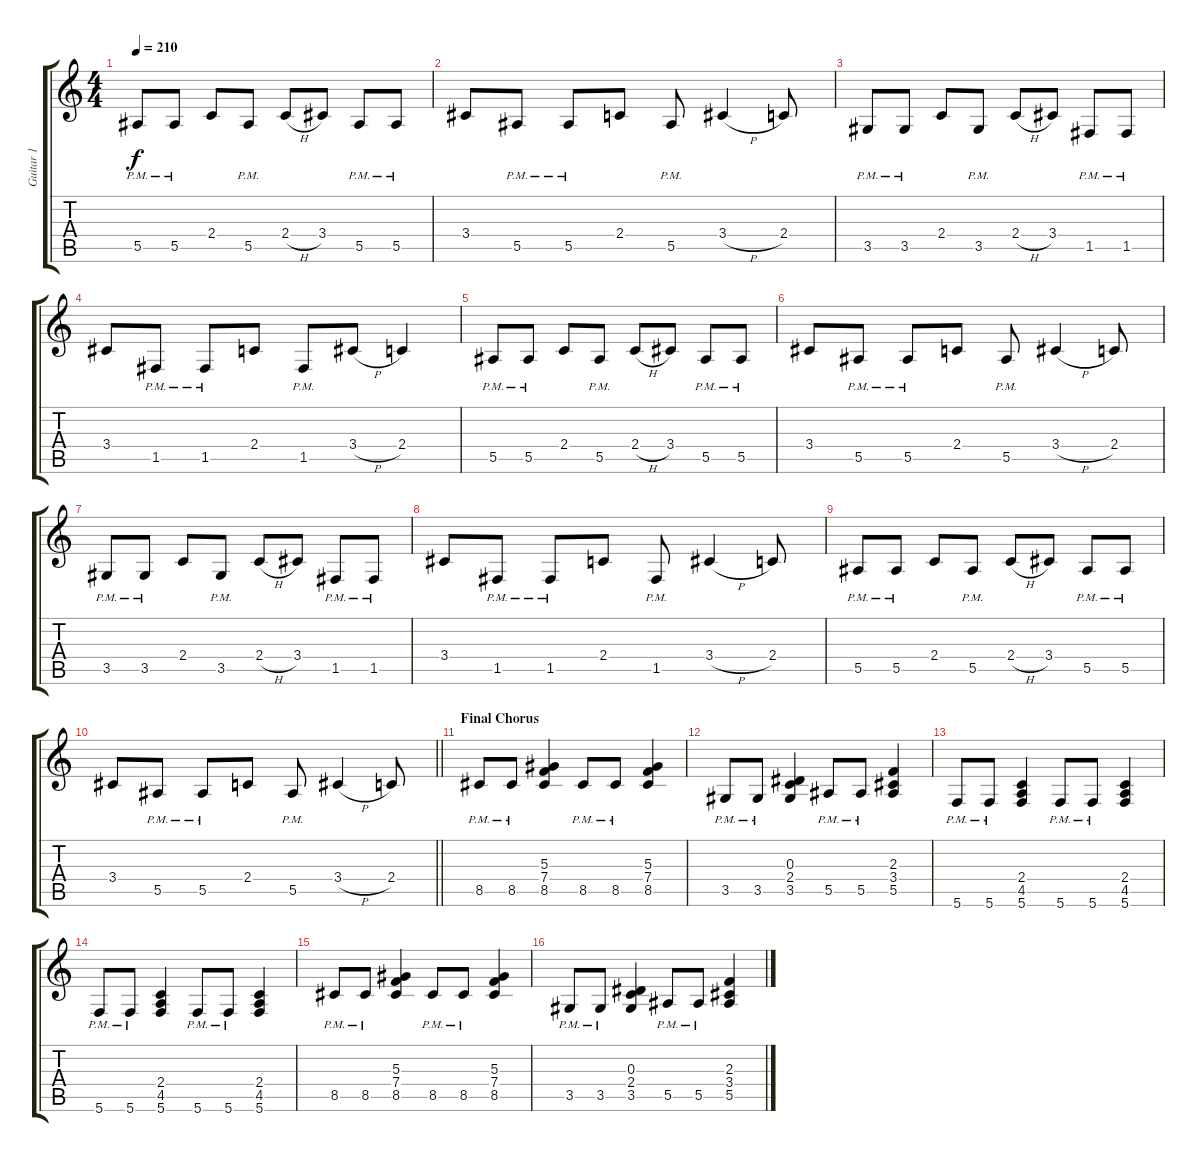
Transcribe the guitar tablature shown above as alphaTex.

\track ("Guitar 1" "Guitar 1") {instrument distortionguitar}
\staff {score tabs}
\tuning (C4 G3 Eb3 Bb2 F2 C2) {hide}
\ts (4 4)
\tempo 210
\clef g2
\ks c
5.5{pm}.8{dy f} 5.5{pm}.8 2.4.8 5.5{pm}.8 2.4{h}.8 3.4.8 5.5{pm}.8 5.5{pm}.8 |
3.4.8 5.5{pm}.8 5.5{pm}.8 2.4.8 5.5{pm}.8 3.4{h}.4 2.4.8 |
3.5{pm}.8 3.5{pm}.8 2.4.8 3.5{pm}.8 2.4{h}.8 3.4.8 1.5{pm}.8 1.5{pm}.8 |
3.4.8 1.5{pm}.8 1.5{pm}.8 2.4.8 1.5{pm}.8 3.4{h}.8 2.4.4 |
5.5{pm}.8 5.5{pm}.8 2.4.8 5.5{pm}.8 2.4{h}.8 3.4.8 5.5{pm}.8 5.5{pm}.8 |
3.4.8 5.5{pm}.8 5.5{pm}.8 2.4.8 5.5{pm}.8 3.4{h}.4 2.4.8 |
3.5{pm}.8 3.5{pm}.8 2.4.8 3.5{pm}.8 2.4{h}.8 3.4.8 1.5{pm}.8 1.5{pm}.8 |
3.4.8 1.5{pm}.8 1.5{pm}.8 2.4.8 1.5{pm}.8 3.4{h}.4 2.4.8 |
5.5{pm}.8 5.5{pm}.8 2.4.8 5.5{pm}.8 2.4{h}.8 3.4.8 5.5{pm}.8 5.5{pm}.8 |
\barLineRight lightlight
3.4.8 5.5{pm}.8 5.5{pm}.8 2.4.8 5.5{pm}.8 3.4{h}.4 2.4.8 |
\section ("" "Final Chorus")
8.5{pm}.8 8.5{pm}.8 (5.3 7.4 8.5).4 8.5{pm}.8 8.5{pm}.8 (5.3 7.4 8.5).4 |
3.5{pm}.8 3.5{pm}.8 (0.3 2.4 3.5).4 5.5{pm}.8 5.5{pm}.8 (2.3 3.4 5.5).4 |
5.6{pm}.8 5.6{pm}.8 (2.4 4.5 5.6).4 5.6{pm}.8 5.6{pm}.8 (2.4 4.5 5.6).4 |
5.6{pm}.8 5.6{pm}.8 (2.4 4.5 5.6).4 5.6{pm}.8 5.6{pm}.8 (2.4 4.5 5.6).4 |
8.5{pm}.8 8.5{pm}.8 (5.3 7.4 8.5).4 8.5{pm}.8 8.5{pm}.8 (5.3 7.4 8.5).4 |
3.5{pm}.8 3.5{pm}.8 (0.3 2.4 3.5).4 5.5{pm}.8 5.5{pm}.8 (2.3 3.4 5.5).4
